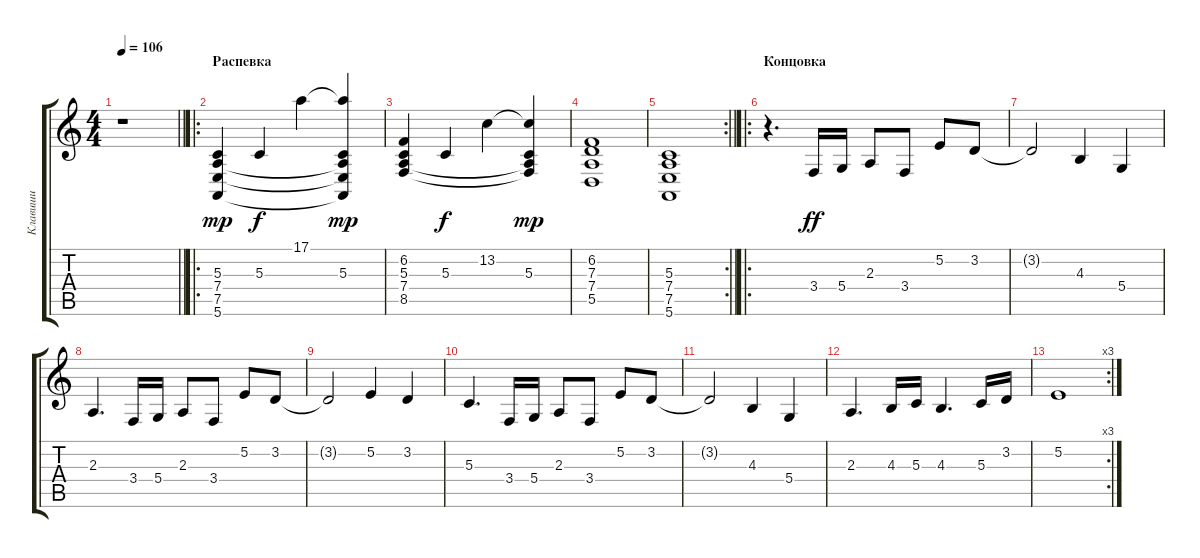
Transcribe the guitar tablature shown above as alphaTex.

\track ("Клавиши" "Клавиши") {instrument stringensemble1}
\staff {score tabs}
\tuning (E4 B3 G3 D3 A2 E2) {hide}
\ts (4 4)
\tempo 106
\clef g2
\barLineRight lightlight
\ks c
r.1{dy p} |
\ro
\section ("" "Распевка")
(5.3 7.4 7.5 5.6).4{dy mp} 5.3.4{dy f} 17.1.4 (17.1{t} 5.3 7.4{t} 7.5{t} 5.6{t}).4{dy mp} |
(6.2 5.3 7.4 8.5).4 5.3.4{dy f} 13.2.4 (13.2{t} 5.3 7.4{t} 8.5{t}).4{dy mp} |
(6.2 7.3 7.4 5.5).1 |
\rc 2
\barLineRight lightlight
(5.3 7.4 7.5 5.6).1 |
\ro
\section ("" "Концовка")
r.4{d} 3.4.16{dy ff} 5.4.16 2.3.8 3.4.8 5.2.8 3.2.8 |
3.2{t}.2 4.3.4 5.4.4 |
2.3.4{d} 3.4.16 5.4.16 2.3.8 3.4.8 5.2.8 3.2.8 |
3.2{t}.2 5.2.4 3.2.4 |
5.3.4{d} 3.4.16 5.4.16 2.3.8 3.4.8 5.2.8 3.2.8 |
3.2{t}.2 4.3.4 5.4.4 |
2.3.4{d} 4.3.16 5.3.16 4.3.4{d} 5.3.16 3.2.16 |
\rc 3
5.2.1
